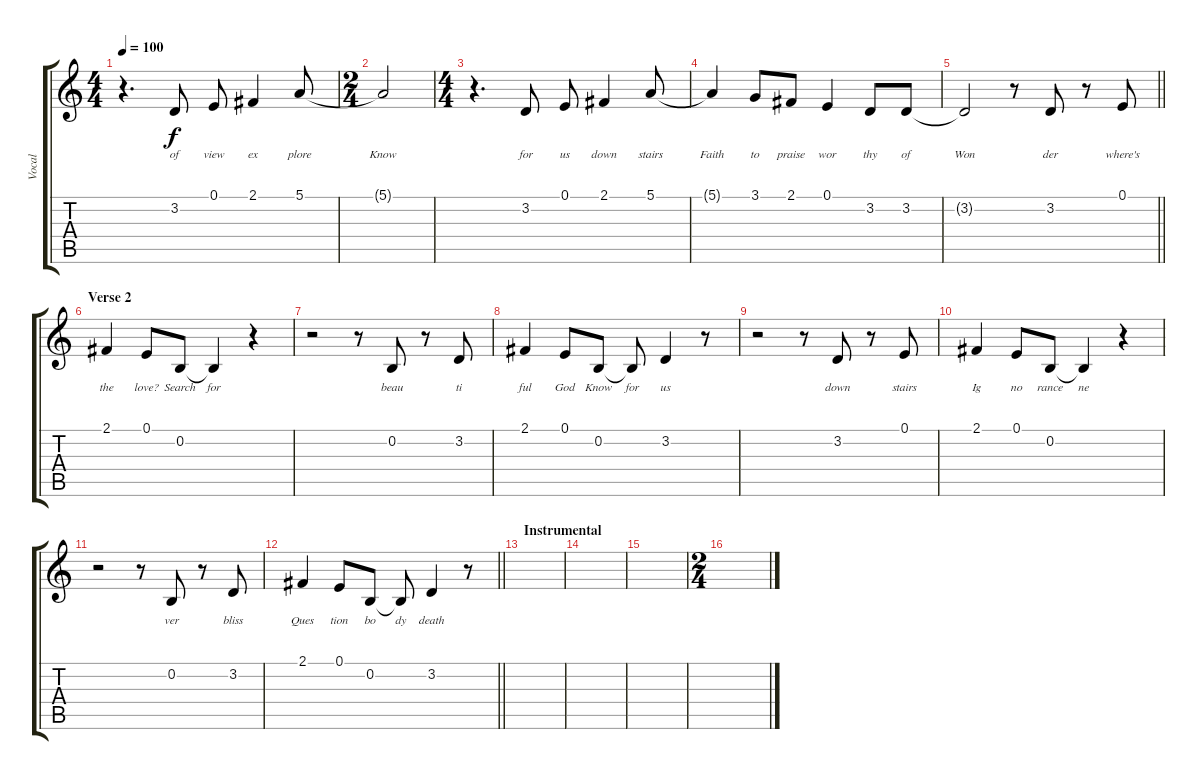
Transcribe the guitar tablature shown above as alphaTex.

\track ("Vocal" "Vocal") {instrument acousticgrandpiano}
\staff {score tabs}
\tuning (E4 B3 G3 D3 A2 E2) {hide}
\ts (4 4)
\tempo 100
\clef g2
\ks c
r.4{d dy f} 3.2.8{lyrics (0 "of") lyrics (1 "") lyrics (2 "") lyrics (3 "") lyrics (4 "")} 0.1.8{lyrics (0 "view") lyrics (1 "") lyrics (2 "") lyrics (3 "") lyrics (4 "")} 2.1.4{lyrics (0 "ex") lyrics (1 "") lyrics (2 "") lyrics (3 "") lyrics (4 "")} 5.1.8{lyrics (0 "plore") lyrics (1 "") lyrics (2 "") lyrics (3 "") lyrics (4 "")} |
\ts (2 4)
5.1{t}.2{lyrics (0 "Know") lyrics (1 "") lyrics (2 "") lyrics (3 "") lyrics (4 "")} |
\ts (4 4)
r.4{d} 3.2.8{lyrics (0 "for") lyrics (1 "") lyrics (2 "") lyrics (3 "") lyrics (4 "")} 0.1.8{lyrics (0 "us") lyrics (1 "") lyrics (2 "") lyrics (3 "") lyrics (4 "")} 2.1.4{lyrics (0 "down") lyrics (1 "") lyrics (2 "") lyrics (3 "") lyrics (4 "")} 5.1.8{lyrics (0 "stairs") lyrics (1 "") lyrics (2 "") lyrics (3 "") lyrics (4 "")} |
5.1{t}.4{lyrics (0 "Faith") lyrics (1 "") lyrics (2 "") lyrics (3 "") lyrics (4 "")} 3.1.8{lyrics (0 "to") lyrics (1 "") lyrics (2 "") lyrics (3 "") lyrics (4 "")} 2.1.8{lyrics (0 "praise") lyrics (1 "") lyrics (2 "") lyrics (3 "") lyrics (4 "")} 0.1.4{lyrics (0 "wor") lyrics (1 "") lyrics (2 "") lyrics (3 "") lyrics (4 "")} 3.2.8{lyrics (0 "thy") lyrics (1 "") lyrics (2 "") lyrics (3 "") lyrics (4 "")} 3.2.8{lyrics (0 "of") lyrics (1 "") lyrics (2 "") lyrics (3 "") lyrics (4 "")} |
\barLineRight lightlight
3.2{t}.2{lyrics (0 "Won") lyrics (1 "") lyrics (2 "") lyrics (3 "") lyrics (4 "")} r.8 3.2.8{lyrics (0 "der") lyrics (1 "") lyrics (2 "") lyrics (3 "") lyrics (4 "")} r.8 0.1.8{lyrics (0 "where's") lyrics (1 "") lyrics (2 "") lyrics (3 "") lyrics (4 "")} |
\section ("" "Verse 2")
2.1.4{lyrics (0 "the") lyrics (1 "") lyrics (2 "") lyrics (3 "") lyrics (4 "")} 0.1.8{lyrics (0 "love?") lyrics (1 "") lyrics (2 "") lyrics (3 "") lyrics (4 "")} 0.2.8{lyrics (0 "Search") lyrics (1 "") lyrics (2 "") lyrics (3 "") lyrics (4 "")} 0.2{t}.4{lyrics (0 "for") lyrics (1 "") lyrics (2 "") lyrics (3 "") lyrics (4 "")} r.4 |
r.2 r.8 0.2.8{lyrics (0 "beau") lyrics (1 "") lyrics (2 "") lyrics (3 "") lyrics (4 "")} r.8 3.2.8{lyrics (0 "ti") lyrics (1 "") lyrics (2 "") lyrics (3 "") lyrics (4 "")} |
2.1.4{lyrics (0 "ful") lyrics (1 "") lyrics (2 "") lyrics (3 "") lyrics (4 "")} 0.1.8{lyrics (0 "God") lyrics (1 "") lyrics (2 "") lyrics (3 "") lyrics (4 "")} 0.2.8{lyrics (0 "Know") lyrics (1 "") lyrics (2 "") lyrics (3 "") lyrics (4 "")} 0.2{t}.8{lyrics (0 "for") lyrics (1 "") lyrics (2 "") lyrics (3 "") lyrics (4 "")} 3.2.4{lyrics (0 "us") lyrics (1 "") lyrics (2 "") lyrics (3 "") lyrics (4 "")} r.8 |
r.2 r.8 3.2.8{lyrics (0 "down") lyrics (1 "") lyrics (2 "") lyrics (3 "") lyrics (4 "")} r.8 0.1.8{lyrics (0 "stairs") lyrics (1 "") lyrics (2 "") lyrics (3 "") lyrics (4 "")} |
2.1.4{lyrics (0 "Ig") lyrics (1 "") lyrics (2 "") lyrics (3 "") lyrics (4 "")} 0.1.8{lyrics (0 "no") lyrics (1 "") lyrics (2 "") lyrics (3 "") lyrics (4 "")} 0.2.8{lyrics (0 "rance") lyrics (1 "") lyrics (2 "") lyrics (3 "") lyrics (4 "")} 0.2{t}.4{lyrics (0 "ne") lyrics (1 "") lyrics (2 "") lyrics (3 "") lyrics (4 "")} r.4 |
r.2 r.8 0.2.8{lyrics (0 "ver") lyrics (1 "") lyrics (2 "") lyrics (3 "") lyrics (4 "")} r.8 3.2.8{lyrics (0 "bliss") lyrics (1 "") lyrics (2 "") lyrics (3 "") lyrics (4 "")} |
\barLineRight lightlight
2.1.4{lyrics (0 "Ques") lyrics (1 "") lyrics (2 "") lyrics (3 "") lyrics (4 "")} 0.1.8{lyrics (0 "tion") lyrics (1 "") lyrics (2 "") lyrics (3 "") lyrics (4 "")} 0.2.8{lyrics (0 "bo") lyrics (1 "") lyrics (2 "") lyrics (3 "") lyrics (4 "")} 0.2{t}.8{lyrics (0 "dy") lyrics (1 "") lyrics (2 "") lyrics (3 "") lyrics (4 "")} 3.2.4{lyrics (0 "death") lyrics (1 "") lyrics (2 "") lyrics (3 "") lyrics (4 "")} r.8 |
\section ("" "Instrumental")
|
|
|
\ts (2 4)
